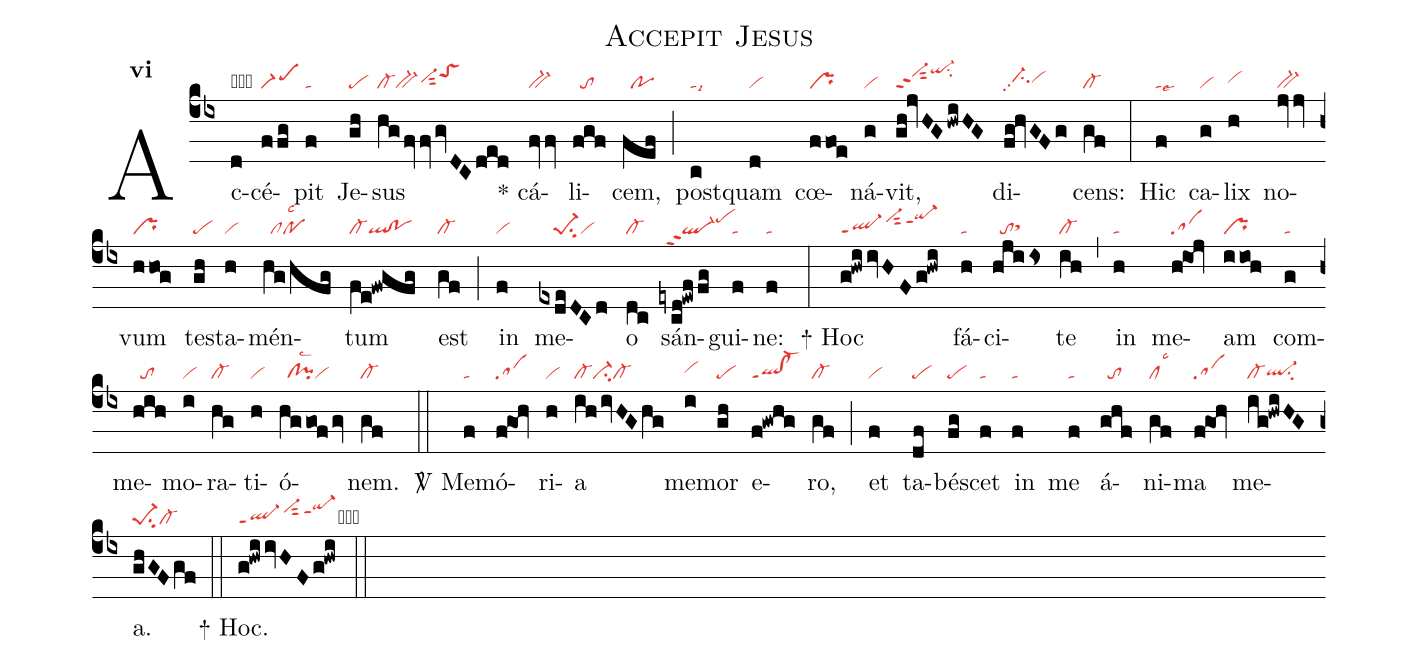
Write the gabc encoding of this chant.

name:Accepit Jesus;
office-part:re;
mode:6;
nabc-lines:1;
%%
initial-style: 1;
name:Accepit Jesus;
mode: 6;
office-part: Responsorium;
annotation: Resp.;
annotation: vi;
nabc-lines:1;
%%
(cb4) Ac(d|obta)cé(ffg|scM1)pit(f|ta) Je(gh|pe)sus(hg/fvfv/gvDCded|cl-bv-vi-hhsut2toShj) <sp>*</sp> cá(fvfv|bv-)li(fgf|//to)cem,(fef|//po) (;) pos(c|talsi9)tquam(d|vi) cœ(ffoe|pr)ná(g|vi)vit,(gh!jvHG/hwiHG|vi-hjppt2sut2qi-hksu2) di(fg!hvGFg|//ci-hhpp2vihh)cens:(gf|cl-) (:) Hic(f|talse9) ca(g|vi)lix(h|vihh) no(jvjv|bv-)vum(hhog|pr) tes(gh|pe)ta(h|vi)mén(hg/hfg|//clpolsc2)tum(fe!fwgfg|cl-ql!po) est(gf|cl-) (;) in(f|vi) me(exdeDCd|////pe-1su2vi)o(dc|cl-) sán(eycd!ewffg|//ql-ppt2pehj)gui(f|ta)ne:(f|ta) (:)

<sp>+</sp> Hoc(g!hwiivHF/g!hwi|ql-ppt1vi-hjsut2qi-hkppt1) fá(h|ta)ci(hjiis|//tosthh)te(ih|cl-) (,) in(h|ta) me(h!ioj|sa)am(iioh|pr) com(g|ta)me(hih|//to)mo(i|vi)ra(hg|cl-)ti(h|vi)ó(hggofgv|//cl!pilsc2vi)nem.(gf|cl-) (::)

<sp>V/</sp> Me(f|ta)mó(f!goh|sa)ri(h|vi)a(ih/ivHGhg|cl-ci-cl-) me(i|vihh)mor(gh|pe) e(f!gwhg|ql!cl-ppt1)ro,(gf|cl-) (;) et(f|vi) ta(df|pe)bés(fg|pe)cet(f|ta) in(f|ta) me(f|ta) á(ghf|//to)ni(gf|cllsc3)ma(f!goh|sa) me(ig!hwiHG|cl-ql-hgsu2)a.(ghGFgf|pe-1su2cl-) (::)

<sp>+</sp> Hoc.(g!hwiivHF/g!hwi|ql-ppt1vi-hjsut2qi-hkppt1cb) (::)
